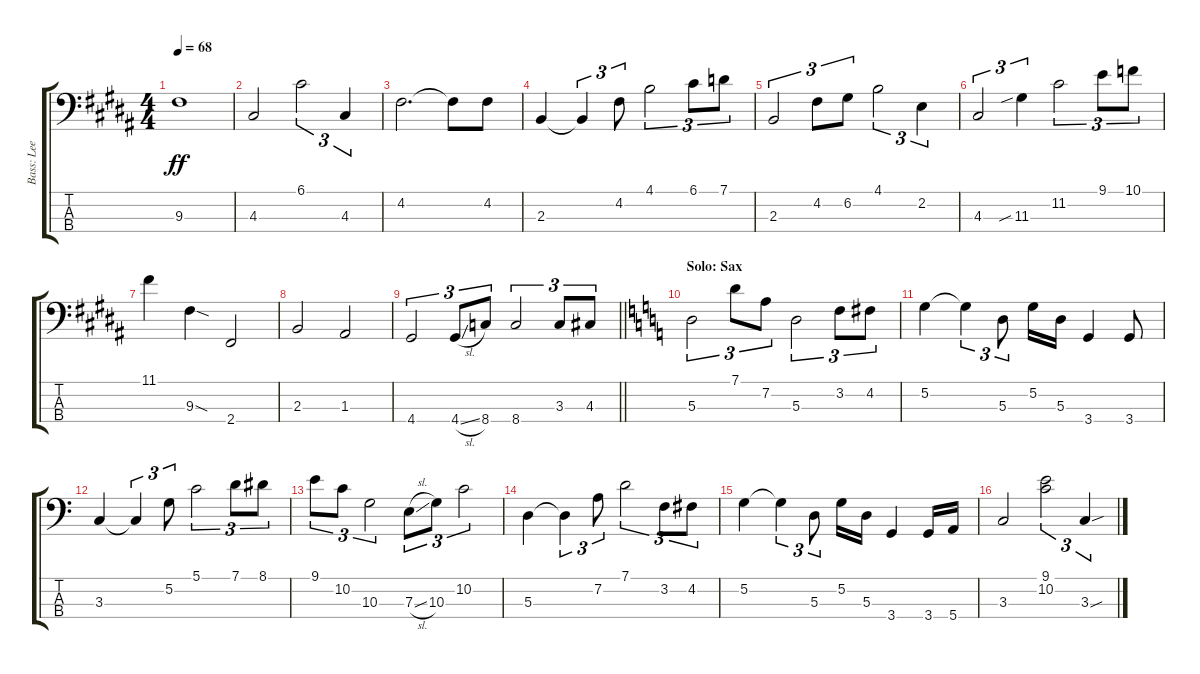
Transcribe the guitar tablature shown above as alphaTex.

\track ("Bass: Lee" "Bass: Lee") {instrument electricbassfinger}
\staff {score tabs}
\tuning (G2 D2 A1 E1) {hide}
\ts (4 4)
\tempo 68
\clef f4
\ks b
9.3.1{dy ff} |
4.3.2 6.1.2{tu (3 2)} 4.3.4{tu (3 2)} |
4.2.2{d} 4.2{t}.8 4.2.8 |
2.3.4 2.3{t}.4{tu (3 2)} 4.2.8{tu (3 2)} 4.1.2{tu (3 2)} 6.1.8{tu (3 2)} 7.1.8{tu (3 2)} |
2.3.2{tu (3 2)} 4.2.8{tu (3 2)} 6.2.8{tu (3 2)} 4.1.2{tu (3 2)} 2.2.4{tu (3 2)} |
4.3.2{tu (3 2)} 11.3{sib}.4{tu (3 2)} 11.2.2{tu (3 2)} 9.1.8{tu (3 2)} 10.1.8{tu (3 2)} |
11.1.4 9.3{sod}.4 2.4.2 |
2.3.2 1.3.2 |
\barLineRight lightlight
4.4.2{tu (3 2)} 4.4{sl}.8{tu (3 2)} 8.4.8{tu (3 2)} 8.4.2{tu (3 2)} 3.3.8{tu (3 2)} 4.3.8{tu (3 2)} |
\section ("" "Solo: Sax")
\ks c
5.3.2{tu (3 2)} 7.1.8{tu (3 2)} 7.2.8{tu (3 2)} 5.3.2{tu (3 2)} 3.2.8{tu (3 2)} 4.2.8{tu (3 2)} |
5.2.4 5.2{t}.4{tu (3 2)} 5.3.8{tu (3 2)} 5.2.16 5.3.16 3.4.4 3.4.8 |
3.3.4 3.3{t}.4{tu (3 2)} 5.2.8{tu (3 2)} 5.1.2{tu (3 2)} 7.1.8{tu (3 2)} 8.1.8{tu (3 2)} |
9.1.8{tu (3 2)} 10.2.8{tu (3 2)} 10.3.2{tu (3 2)} 7.3{sl}.8{tu (3 2)} 10.3.8{tu (3 2)} 10.2.2{tu (3 2)} |
5.3.4 5.3{t}.4{tu (3 2)} 7.2.8{tu (3 2)} 7.1.2{tu (3 2)} 3.2.8{tu (3 2)} 4.2.8{tu (3 2)} |
5.2.4 5.2{t}.4{tu (3 2)} 5.3.8{tu (3 2)} 5.2.16 5.3.16 3.4.4 3.4.16 5.4.16 |
3.3.2 (9.1 10.2).2{tu (3 2)} 3.3{sou}.4{tu (3 2)}
